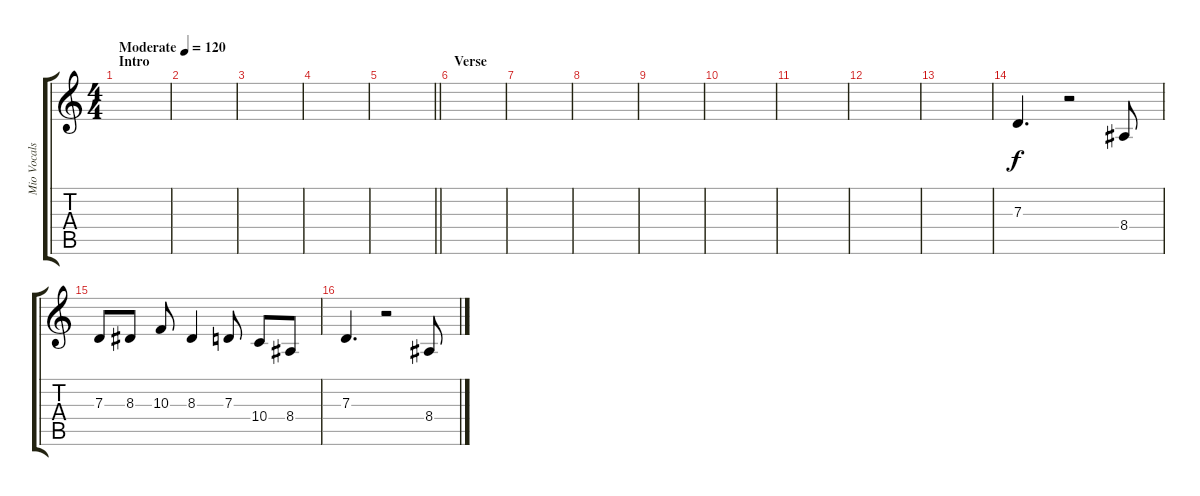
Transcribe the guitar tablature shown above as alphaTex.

\track ("Mio Vocals" "Mio Vocals") {instrument choiraahs}
\staff {score tabs}
\tuning (E4 B3 G3 D3 A2 E2) {hide}
\ts (4 4)
\section ("" "Intro")
\tempo (120 "Moderate")
\clef g2
\ks c
|
|
|
|
\barLineRight lightlight
|
\section ("" "Verse")
|
|
|
|
|
|
|
|
7.3.4{d txt ""} r.2 8.4.8 |
7.3.8 8.3.8 10.3.8 8.3.4 7.3.8 10.4.8 8.4.8 |
7.3.4{d} r.2 8.4.8
